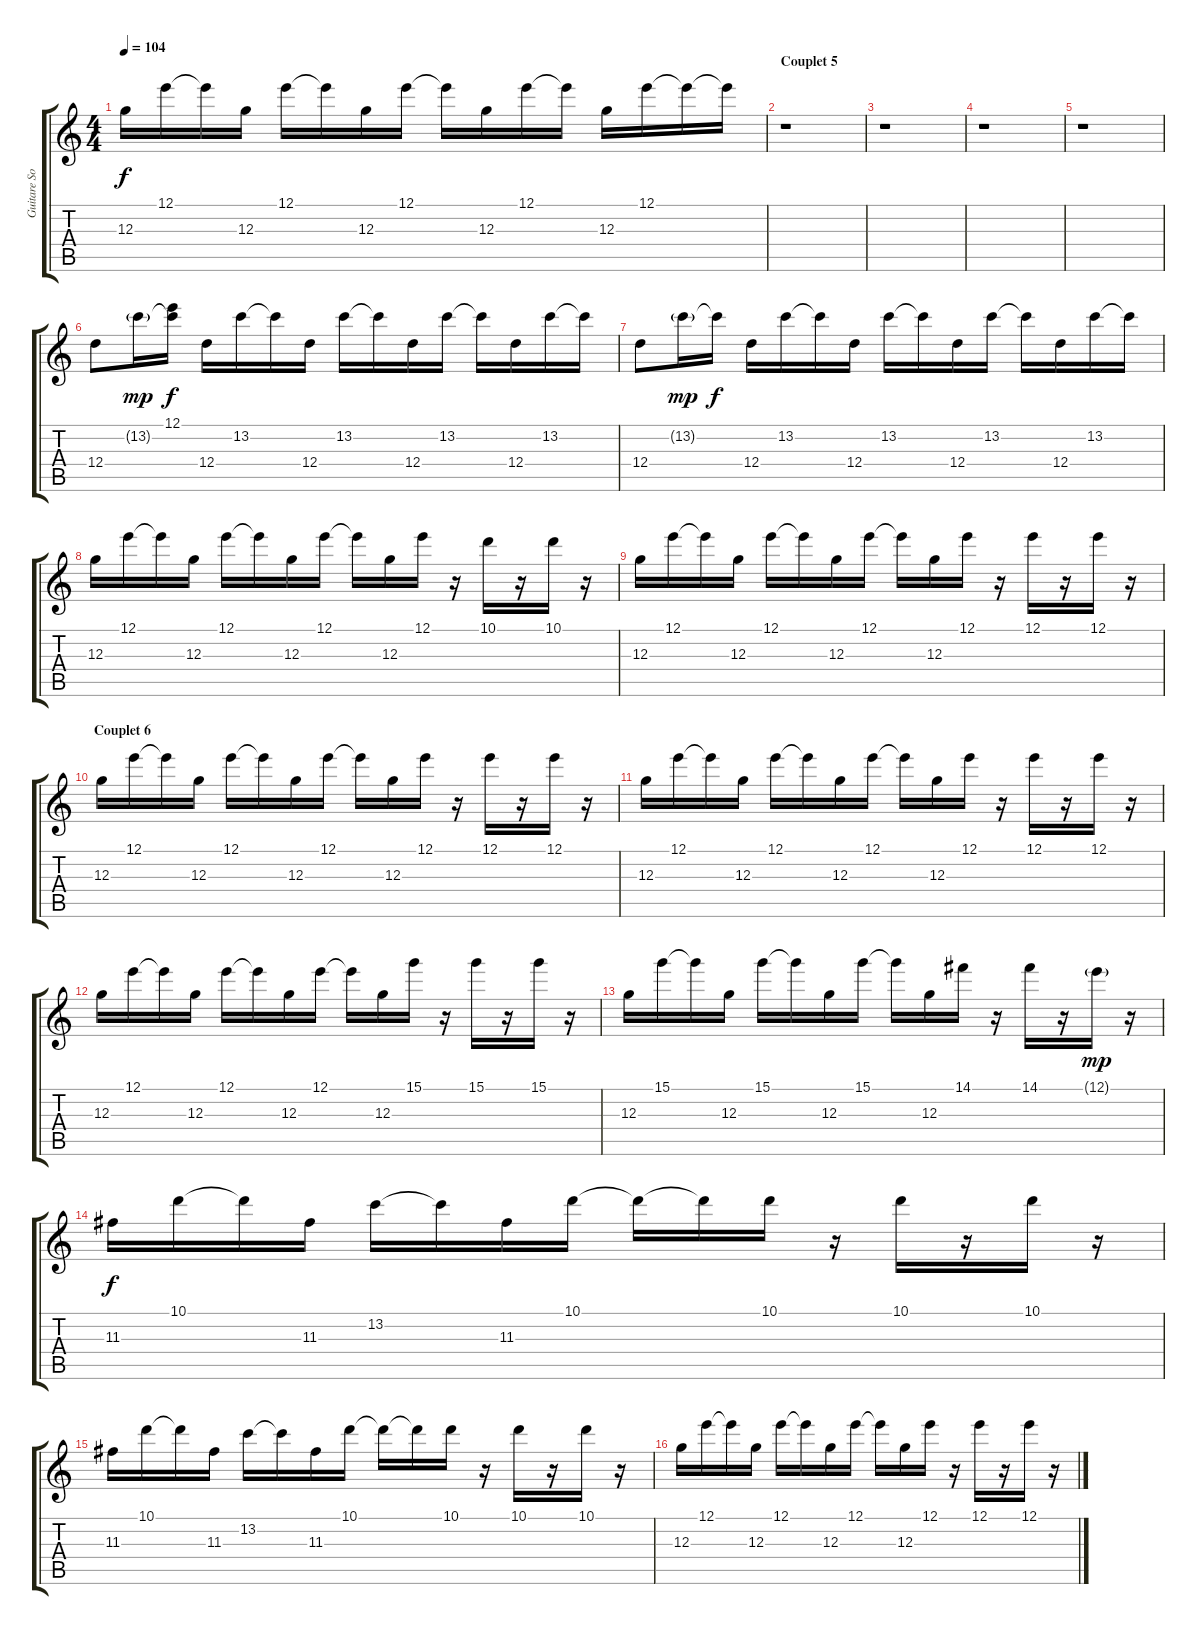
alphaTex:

\track ("Guitare Solo" "Guitare So") {instrument acousticguitarnylon}
\staff {score tabs}
\tuning (E4 B3 G3 D3 A2 E2) {hide}
\ts (4 4)
\tempo 104
\clef g2
\ks c
12.3.16{dy f} 12.1.16 12.1{t}.16 12.3.16 12.1.16 12.1{t}.16 12.3.16 12.1.16 12.1{t}.16 12.3.16 12.1.16 12.1{t}.16 12.3.16 12.1.16 12.1{t}.16 12.1{t}.16 |
\section ("" "Couplet 5")
r.1 |
r.1 |
r.1 |
r.1 |
12.4.8 13.2{g}.16{dy mp} (12.1 13.2{t}).16{dy f} 12.4.16 13.2.16 13.2{t}.16 12.4.16 13.2.16 13.2{t}.16 12.4.16 13.2.16 13.2{t}.16 12.4.16 13.2.16 13.2{t}.16 |
12.4.8 13.2{g}.16{dy mp} 13.2{t}.16{dy f} 12.4.16 13.2.16 13.2{t}.16 12.4.16 13.2.16 13.2{t}.16 12.4.16 13.2.16 13.2{t}.16 12.4.16 13.2.16 13.2{t}.16 |
12.3.16 12.1.16 12.1{t}.16 12.3.16 12.1.16 12.1{t}.16 12.3.16 12.1.16 12.1{t}.16 12.3.16 12.1.16 r.16 10.1.16 r.16 10.1.16 r.16 |
12.3.16 12.1.16 12.1{t}.16 12.3.16 12.1.16 12.1{t}.16 12.3.16 12.1.16 12.1{t}.16 12.3.16 12.1.16 r.16 12.1.16 r.16 12.1.16 r.16 |
\section ("" "Couplet 6")
12.3.16 12.1.16 12.1{t}.16 12.3.16 12.1.16 12.1{t}.16 12.3.16 12.1.16 12.1{t}.16 12.3.16 12.1.16 r.16 12.1.16 r.16 12.1.16 r.16 |
12.3.16 12.1.16 12.1{t}.16 12.3.16 12.1.16 12.1{t}.16 12.3.16 12.1.16 12.1{t}.16 12.3.16 12.1.16 r.16 12.1.16 r.16 12.1.16 r.16 |
12.3.16 12.1.16 12.1{t}.16 12.3.16 12.1.16 12.1{t}.16 12.3.16 12.1.16 12.1{t}.16 12.3.16 15.1.16 r.16 15.1.16 r.16 15.1.16 r.16 |
12.3.16 15.1.16 15.1{t}.16 12.3.16 15.1.16 15.1{t}.16 12.3.16 15.1.16 15.1{t}.16 12.3.16 14.1.16 r.16 14.1.16 r.16 12.1{g}.16{dy mp} r.16 |
11.3.16{dy f} 10.1.16 10.1{t}.16 11.3.16 13.2.16 13.2{t}.16 11.3.16 10.1.16 10.1{t}.16 10.1{t}.16 10.1.16 r.16 10.1.16 r.16 10.1.16 r.16 |
11.3.16 10.1.16 10.1{t}.16 11.3.16 13.2.16 13.2{t}.16 11.3.16 10.1.16 10.1{t}.16 10.1{t}.16 10.1.16 r.16 10.1.16 r.16 10.1.16 r.16 |
12.3.16 12.1.16 12.1{t}.16 12.3.16 12.1.16 12.1{t}.16 12.3.16 12.1.16 12.1{t}.16 12.3.16 12.1.16 r.16 12.1.16 r.16 12.1.16 r.16
